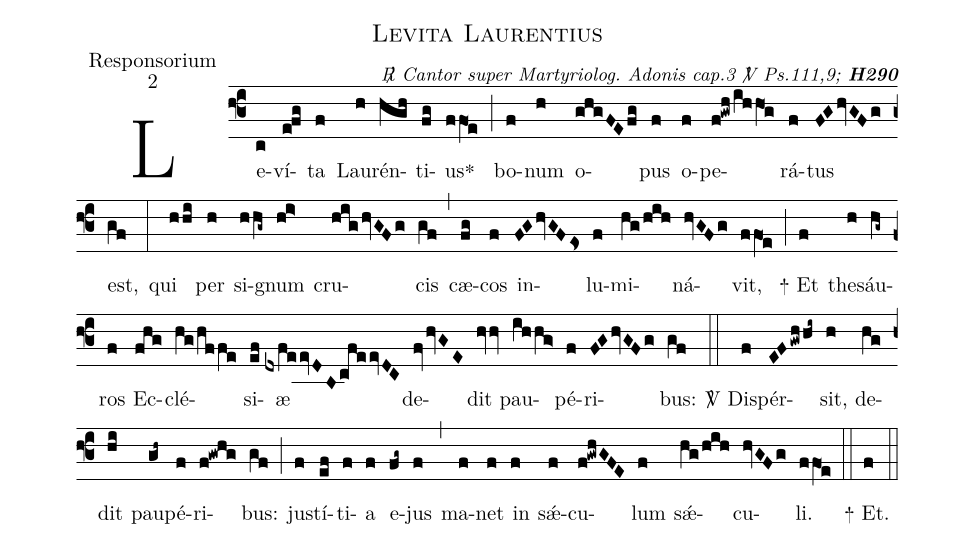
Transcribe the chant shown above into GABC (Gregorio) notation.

name:Levita Laurentius;
office-part:Responsorium;
mode:2;
commentary:{\itshape\mdseries \Rbar\  Cantor super Martyriolog.\ Adonis cap.3 \Vbar\ Ps.111,9;\/}  {\bfseries H290};
%%
(f3) Le(c)ví(efg)ta(f) Lau(h)rén(hgh)ti(fg)us<sp>*</sp>(ffO1e) (;)
bo(f)num(h) o(ghgFEfg)pus(f) o(f)pe(f!gwh/ihhO1g)rá(f)tus(FGhvGFg) est,(gf) (:)
qui(hhi) per(h) si(hhg~)gnum(hi>) cru(highvGFg)cis(gf) (,)
cæ(fg)cos(f) in(FGhvGFEs)lu(f)mi(hg/hih)ná(hvGFg)vit,(ffO1e) (;)
<sp>+</sp> Et(f) the(h)sáu(hg~)ros(f) Ec(fhg)clé(hg/hffe)si(ef)æ(dxfeevDBcfeevDC) de(fvhvGE)dit(hvv) pau(ihhg>)pé(f)ri(FGhvGFg)bus:(gf) (::)
<sp>V/</sp> Di(f)spér(EFgwhhi~)sit,(h) de(hg)dit(hi) pau(gh~)pé(f)ri(f!gwhg)bus:(gf) (;)
ju(f)stí(ef)ti(f)a(f) e(fg~)jus(f) (,)
ma(f)net(f) in(f) sǽ(f)cu(f!gwhGFE)lum(f) sǽ(hg/hih)cu(hvGFg)li.(ffO1e) (::)
<sp>+</sp> Et.(f) (::)
